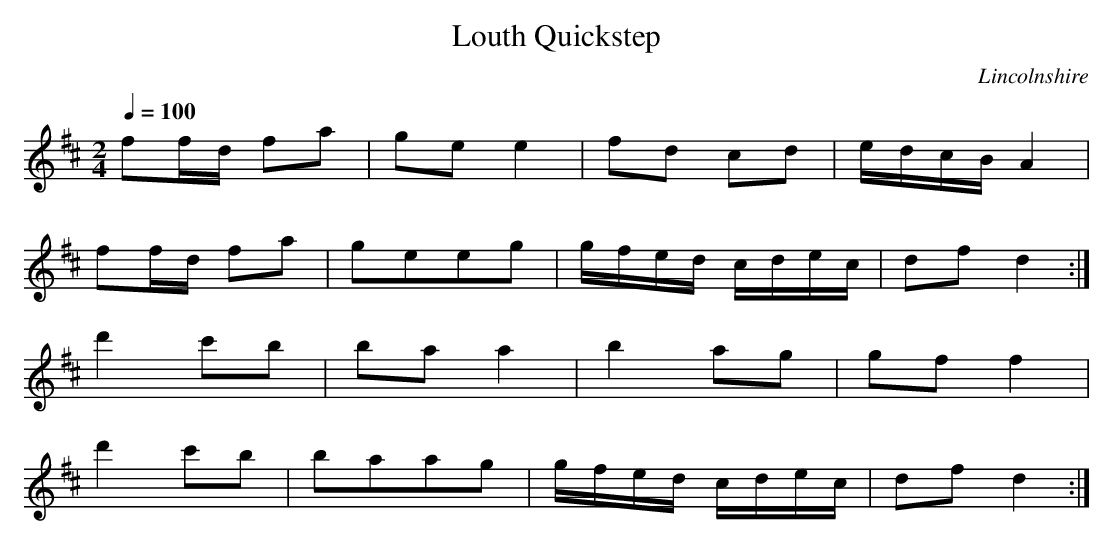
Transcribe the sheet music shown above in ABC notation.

X:1
T:Louth Quickstep
O:Lincolnshire
M:2/4
K:Dmaj
L:1/8
Q:1/4=100
ff/2d/2 fa | ge e2 | fd cd | e/2d/2c/2B/2 A2 |
ff/2d/2 fa | geeg | g/2f/2e/2d/2 c/2d/2e/2c/2 | df d2 :|
d'2 c'b | ba a2 | b2 ag | gf f2 |
d'2 c'b | baag | g/2f/2e/2d/2 c/2d/2e/2c/2 | df d2 :|
